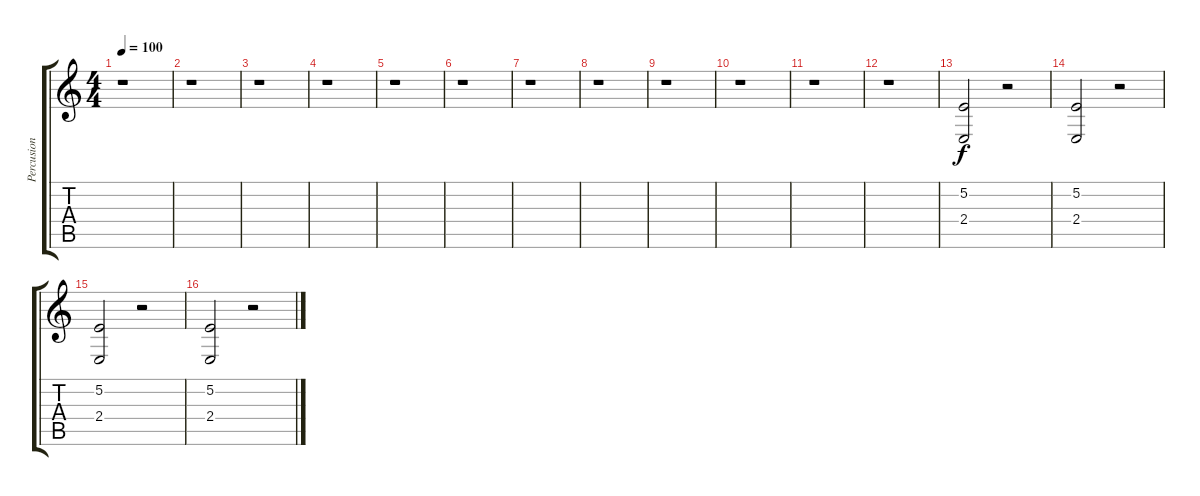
\track ("Percusion" "Percusion") {instrument tubularbells}
\staff {score tabs}
\tuning (E4 B3 G3 D3 A2 E2) {hide}
\ts (4 4)
\tempo 100
\clef g2
\ks c
r.1{dy f} |
r.1 |
r.1 |
r.1 |
r.1 |
r.1 |
r.1 |
r.1 |
r.1 |
r.1 |
r.1 |
r.1 |
(5.2 2.4).2 r.2 |
(5.2 2.4).2 r.2 |
(5.2 2.4).2 r.2 |
(5.2 2.4).2 r.2
